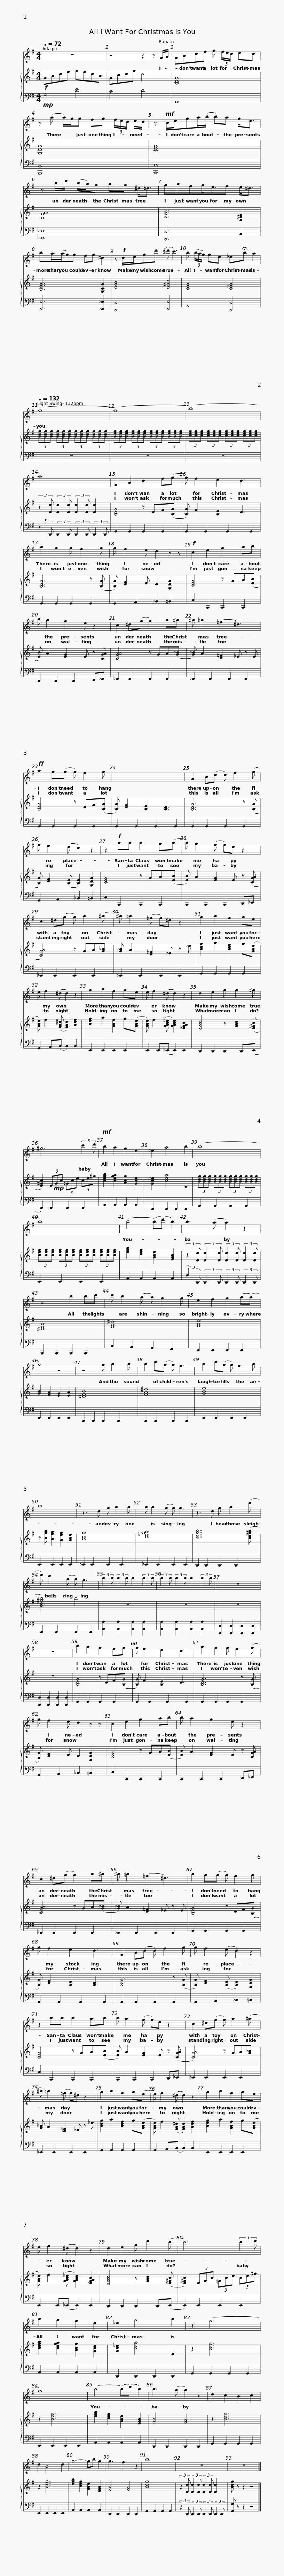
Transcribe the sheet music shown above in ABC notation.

X:1
%%score 1 { 2 | 3 }
L:1/8
Q:1/4=72
M:4/4
I:linebreak $
K:G
V:1 treble
V:2 treble
V:3 bass
V:1
 z8 | z4 z2 z G/A/ | GBdf g (3f/e/d/ ed |$ z (a a/)g/g fg (3f/e/d/ e/d/ | z!mf! c/e/ga/(b/ b)a g<e |$ %5
 z b/d'/ (b/a/)g ag ^d<=d | gafg<ef e<^d |$ ba/(a/g)g fg ^d2 | z!f! d/e/gd'{/d'} (d' c'3) |$ b (3(b/(a/)g/) ge _e!fermata!b a2 | %10
[Q:1/4=132] (g8 | (g8) |$ (b8) | a8) | G2 B2 d2 f(g |$ %15
 g) f2 e2 d3 | a2 g2 g f2 g |$ g f2 e d2 z z |!f! c2 e2 g2 ab | b a2 g2 e z2 |$ %20
 c2 ^d(g g2) a^a | ^a =a2 (=f2 ^d3) |!ff! a2 g(g g) f2 g |$ x x2 x2 x3 | G2 B(d d) f2 (g | %25
 g) f2 (e d2) z2 | z2!f! bb b2 a(b |$ b) a2 (g g)e z2 |$ c2 ^d(g g) a2 (^a | ^a) =a2 (=f f)^d z2 | %30
 g2 a2 f2 ge | e f2 (^d d2) z2 |$ g2 a2 f2 ge | e f2 (^d d2) z2 |$ d2 e2 g g2 ^g | %35
 ^g6 (3:2:2c'2 d' |!mf! b2 a2 g2 e2 | _e2 a4 b2 |$ (b8 | b8) | %40
 (b4 (b)(d') b2) |$ b3 (a a2) z2 | z4 b2 bc' | c' b2 (a a) g2 g | e2 f2 g2 (a(a) |$ %45
 a4) z4 | z4 a b2 b | b2 d'(a a) g3 | b2 d'(a a) g2 b | b8 |$ %50
 z3 d g a2 a | a a2 (g g) g3 | z3 d g a2 (e' | e') d'2 (a a) g3 |$ (3:2:2b2 b (3:2:2b2 b b2 (3:2:2b2 b | %55
 (3:2:2b2 b (3:2:2b2 b b2 (3:2:2b2 b | z8 | z8 |$ b2 a2 g2 fg | g f2 e2 d3 | %60
 a2 g2 g f2 (g | g) f2 e d2 z z |$ c2 e2 g2 ab | b a2 g2 e z2 | c2 ^d(g g2) a^a |$ %65
 ^a =a2 (=f2 ^d3) | a2 g(g g) f2 g | g f2 e2 d3 | G2 B(d d) f2 g |$ g f2 (e d2) z2 | %70
 z2 bb b2 ab | b a2 (g g)e z2 |$ c2 ^d(g g) a2 (^a | ^a) =a2 (=f f)^d z2 | g2 a2 f2 g(e | %75
 e) f2 (^d d2) z2 |$ g2 a2 f2 ge | e f2 (^d d2) z2 | d2 e2 g d'2 (c' |$ c'6) (3:2:2c'2 d' | %80
 b2 a2 g2 e2 | _e2 a4 b2 | z2 (g6 | g8) |$ (b4 (b)(d') b2) | %85
 b3 (a a2) z2 | d2 c2 B2 c2 | d2 B4 d2 | g4- gb g2 | g3 f3 z2 | %90
 b8 |$ z8 | z8 |] %93
V:2
!f! GBdf gfdB | Gcdg d4 | [B,DG]8 |$ [G,DG]8 | [CEG]8 |$ %5
 [CGA]8 | [DGB]6 [A,^DF]2 |$ [B,EG]6 [G,CG]2 | [DGB]4 [D^Gc]4 |$ [CEG]4 [C_EG]4 | %10
 (3[Bdg][Bdg][Bdg] (3[Bdg][Bdg][Bdg] (3[Bdg][Bdg][Bdg] (3[Bdg][Bdg][Bdg] | (3[Beg][Beg][Beg] (3[Beg][Beg][Beg] (3[Beg][Beg][Beg] (3[Beg][Beg][Beg] |$ (3[ceg][ceg][ceg] (3[ceg][ceg][ceg] (3[ceg][ceg][ceg] (3[ceg][ceg][ceg] | (3:2:2z2 [Dd] (3:2:2[Dd]2 [Dd] (3:2:2[Dd]2 [Dd] [Dd]2 | [B,DG]4 z DF(([B,G] |$ %15
 [B,G])) F2 [B,E]2 D3 | [B,DG]6 z ([B,G] |$ [B,G]) [DF]2 E D2 [G,DG]2 | [CEG]4 z GA([EB] | [EB]) A2 [EG]2 E z [CGA] |$ %20
 [CGA]4 z GA([G_B] | [G_B]) A2 [D=F]2 _E z E | [B,DG]4 z DF([B,G] |$ [B,G]) [DF]2 [B,E]2 [B,D]3 | [B,DG]6 z ([B,G] | %25
 [B,G]) [DF]2 ([B,E] [B,E]2) [G,DG]2 | [CEG]4 z GA([EB] |$ [EB]) A2 [EG]2 E z ([CGA] |$ [CGA]4) z GA[G_B] | [G_B] A2 [D=F]2 _E z _e | %30
 [Bdg]2 a2 [Bdf]2 g([GBe] | [GBe]) f2 ([FA^d] [FAd]2) [Adf]2 |$ [Beg]2 a2 [GBf]2 g([GBe] | [GBe]) f2 ([GAc_e] [GAce]2) [_EGAc]2 |$ [DGBd]4 z [GBd]2 ([E^Gc] | %35
 [E^Gc]2) (3E!mp!Gc (3=Gce (3ce^g | [cegb]2 [cega]2 [Acg]2 [Gce]2 | [Gc_e]2 [cea]4 D2 |$ (3[Bdg][Bdg][Bdg] (3[Bdg][Bdg][Bdg] (3[Bdg][Bdg][Bdg] (3[Bdg][Bdg][Bdg] | (3[Beg][Beg][Beg] (3[Beg][Beg][Beg] (3[Beg][Beg][Beg] (3[Beg][Beg][Beg] | %40
 [egb]2 [ceg]2 [GBe]2 [EGB]2 |$ (3:2:2z2 [Dd] (3:2:2[Dd]2 [Dd] (3:2:2[Dd]2 [Dd] (3:2:2[Dd]2 [Dd] | [^DFB]8 | [FA^d]8 | [GBe]8 |$ %45
 [GB]2 [FA]2 [EG]2 [EA]2 | [^DFB]8 | [FA^d]8 | [GBe]8 | z [Bgb] [Afa]2 [Geg]2 [GBe]2 |$ %50
 [Acg]8 | [c_ega]8 | [Bdgb]7 ([Bd^gb] | [Bd^gb]4) b4 |$ z8 | %55
 z8 | z8 | z8 |$ [B,DG]4 z DF(([B,G] | [B,G])) F2 [B,E]2 D3 | %60
 [B,DG]6 z ([B,G] | [B,G]) [DF]2 E D2 [G,DG]2 |$ [CEG]4 z GA([EB] | [EB]) A2 [EG]2 E z [CGA] | [CGA]4 z GA([G_B] |$ %65
 [G_B]) A2 [D=F]2 _E z E | [B,DG]4 z DF([B,G] | [B,G]) [DF]2 [B,E]2 [B,D]3 | [B,DG]6 z ([B,G] |$ [B,G]) [DF]2 ([B,E] [B,E]2) [G,DG]2 | %70
 [CEG]4 z GA([EB] | [EB]) A2 [EG]2 E z ([CGA] |$ [CGA]4) z GA[G_B] | [G_B] A2 [D=F]2 _E z _e | [Bdg]2 a2 [Bdf]2 g([GBe] | %75
 [GBe]) f2 ([FA^d] [FAd]2) [Adf]2 |$ [Beg]2 a2 [GBf]2 g([GBe] | [GBe]) f2 ([GAc_e] [GAce]2) [_EGAc]2 | [DGBd]4 z [GBd]2 ([E^Gc] |$ [E^Gc]2) (3EGc (3=Gce (3ce^g | %80
 [cegb]2 [cega]2 [Acg]2 [Gce]2 | [Gc_e]2 [cea]4 D2 | z2 [Bdg]6 | z2 [Beg]6 |$ [egb]2 [ceg]2 [GBe]2 [EGB]2 | %85
 [FB]4 [FA]4 | z2 [Bdg]6 | z2 [Beg]6 | [egb]2 [ceg]2 [GBe]2 [EGB]2 | [FB]4 [FA]4 | %90
 [Bdg]8 |$ (3:2:2z2 [Dd] (3:2:2[Dd]2 [Dd] (3:2:2[Dd]2 [Dd] [Dd]2 | [Bdg] z z2 z4 |] %93
V:3
!mp! G,4 E4 | C4 D4 | G,,8 |$ [B,,,B,,]8 | [C,,C,]8 |$ %5
 [_E,,_E,]8 | [D,,D,]6 B,,2 |$ [E,,E,]6 [_E,,_E,]2 | [D,,D,]4 [E,,E,]4 |$ A,,4 [D,,D,]4 | %10
 z8 | z8 |$ z8 | (3:2:2z2 D,, (3:2:2D,,2 D,, (3:2:2D,,2 D,, (3:2:2D,,2 D,, | G,,2 G,,2 G,,2 G,,2 |$ %15
 G,,2 G,,2 G,,2 G,,2 | G,,2 G,,2 G,,2 G,,2 |$ G,,2 A,,2 _B,,2 =B,,2 | C,2 C,,2 C,,2 C,,2 | C,,2 C,,2 C,,2 D,,_E,, |$ %20
 _E,,2 E,,2 E,,2 E,,2 | _E,,2 E,,2 E,,2 E,,2 | G,,2 G,,2 G,,2 G,,2 |$ G,,2 G,,2 G,,2 G,,2 | G,,2 G,,2 G,,2 G,,2 | %25
 G,,2 A,,2 _B,,2 =B,,2 | C,2 C,,2 C,,2 C,,2 |$ C,,2 C,,2 C,,2 D,,_E,, |$ _E,,2 E,,2 E,,2 E,,2 | _E,,2 E,,2 E,,2 E,,2 | %30
 G,,2 G,,2 G,,2 G,,2 | G,,2 A,,(B,, B,,2) B,,2 |$ E,,2 E,,2 E,,2 E,,2 | E,,2 E,,(_E,, E,,2) E,,2 |$ D,,2 D,,2 D,,2 D,,(E,, | %35
 E,,2) E,,2 E,,2 E,,2 | A,,2 A,,2 A,,2 A,,2 | D,,2 D,,2 D,,2 D,,2 |$ G,,2 G,,2 G,,2 G,,2 | E,,2 E,,2 E,,2 E,,2 | %40
 A,,2 A,,2 A,,2 A,,2 |$ (3:2:2D,2 D,, (3:2:2D,,2 D,, (3:2:2D,,2 D,, (3:2:2D,,2 D,, | B,,,2 B,,,2 B,,,2 B,,,2 | B,,2 A,,2 G,,2 F,,2 | E,,2 E,,2 E,,2 E,,2 |$ %45
 E,,2 E,,2 E,,2 E,,2 | B,,,2 B,,,2 B,,,2 B,,,2 | B,,,2 B,,,2 B,,,2 B,,,2 | E,,2 E,,2 E,,2 E,,2 | E,,2 E,,2 E,,2 E,,2 |$ %50
 _E,,2 E,,2 E,,2 E,,2 | _E,,2 E,,2 E,,2 E,,2 | D,,2 D,,2 D,,2 D,,2 | E,,2 E,,2 E,,2 E,,2 |$ [A,,A,]2 [A,,A,]2 [A,,A,]2 [A,,A,]2 | %55
 [A,,A,]2 [A,,A,]2 [A,,A,]2 [A,,A,]2 | [D,,D,]2 [D,,D,]2 [D,,D,]2 [D,,D,]2 | [D,,D,]2 [D,,D,]2 [D,,D,]2 [D,,D,]2 |$ G,,2 G,,2 G,,2 G,,2 | G,,2 G,,2 G,,2 G,,2 | %60
 G,,2 G,,2 G,,2 G,,2 | G,,2 A,,2 _B,,2 =B,,2 |$ C,2 C,,2 C,,2 C,,2 | C,,2 C,,2 C,,2 D,,_E,, | _E,,2 E,,2 E,,2 E,,2 |$ %65
 _E,,2 E,,2 E,,2 E,,2 | G,,2 G,,2 G,,2 G,,2 | G,,2 G,,2 G,,2 G,,2 | G,,2 G,,2 G,,2 G,,2 |$ G,,2 A,,2 _B,,2 =B,,2 | %70
 C,2 C,,2 C,,2 C,,2 | C,,2 C,,2 C,,2 D,,_E,, |$ _E,,2 E,,2 E,,2 E,,2 | _E,,2 E,,2 E,,2 E,,2 | G,,2 G,,2 G,,2 G,,2 | %75
 G,,2 A,,(B,, B,,2) B,,2 |$ E,,2 E,,2 E,,2 E,,2 | E,,2 E,,(_E,, E,,2) E,,2 | D,,2 D,,2 D,,2 D,,(E,, |$ E,,2) E,,2 E,,2 E,,2 | %80
 A,,2 A,,2 A,,2 A,,2 | D,,2 D,,2 D,,2 D,,2 | G,,2 G,,2 G,,2 G,,2 | E,,2 E,,2 E,,2 E,,2 |$ A,,2 A,,2 A,,2 A,,2 | %85
 D,,2 D,,2 D,,2 D,,2 | G,,2 G,,2 G,,2 G,,2 | E,,2 E,,2 E,,2 E,,2 | A,,2 A,,2 A,,2 A,,2 | D,,2 D,,2 D,,2 D,,2 | %90
 G,,2 G,,2 G,,2 G,,2 |$ (3:2:2z2 D,, (3:2:2D,,2 D,, (3:2:2D,,2 D,, (3:2:2D,,2 D,, | [G,,G,] z z2 z4 |] %93
